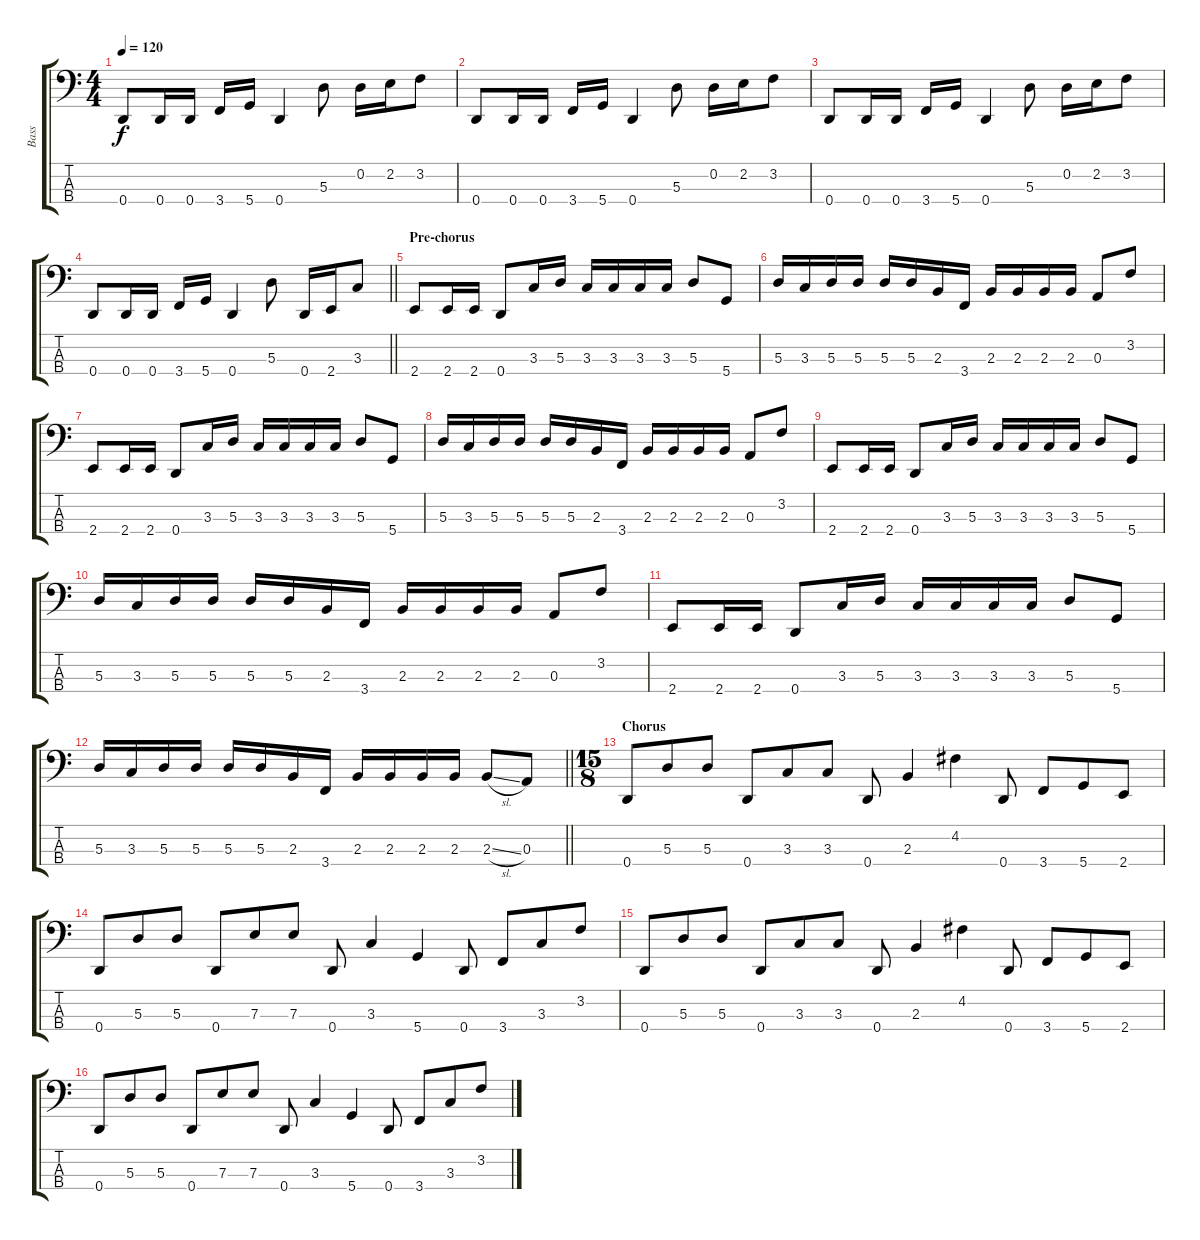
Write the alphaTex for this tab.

\track ("Bass" "Bass") {instrument electricbassfinger}
\staff {score tabs}
\tuning (G2 D2 A1 D1) {hide}
\ts (4 4)
\tempo 120
\clef f4
\ks c
0.4.8{dy f} 0.4.16 0.4.16 3.4.16 5.4.16 0.4.4 5.3.8 0.2.16 2.2.16 3.2.8 |
0.4.8 0.4.16 0.4.16 3.4.16 5.4.16 0.4.4 5.3.8 0.2.16 2.2.16 3.2.8 |
0.4.8 0.4.16 0.4.16 3.4.16 5.4.16 0.4.4 5.3.8 0.2.16 2.2.16 3.2.8 |
\barLineRight lightlight
0.4.8 0.4.16 0.4.16 3.4.16 5.4.16 0.4.4 5.3.8 0.4.16 2.4.16 3.3.8 |
\section ("" "Pre-chorus")
2.4.8 2.4.16 2.4.16 0.4.8 3.3.16 5.3.16 3.3.16 3.3.16 3.3.16 3.3.16 5.3.8 5.4.8 |
5.3.16 3.3.16 5.3.16 5.3.16 5.3.16 5.3.16 2.3.16 3.4.16 2.3.16 2.3.16 2.3.16 2.3.16 0.3.8 3.2.8 |
2.4.8 2.4.16 2.4.16 0.4.8 3.3.16 5.3.16 3.3.16 3.3.16 3.3.16 3.3.16 5.3.8 5.4.8 |
5.3.16 3.3.16 5.3.16 5.3.16 5.3.16 5.3.16 2.3.16 3.4.16 2.3.16 2.3.16 2.3.16 2.3.16 0.3.8 3.2.8 |
2.4.8 2.4.16 2.4.16 0.4.8 3.3.16 5.3.16 3.3.16 3.3.16 3.3.16 3.3.16 5.3.8 5.4.8 |
5.3.16 3.3.16 5.3.16 5.3.16 5.3.16 5.3.16 2.3.16 3.4.16 2.3.16 2.3.16 2.3.16 2.3.16 0.3.8 3.2.8 |
2.4.8 2.4.16 2.4.16 0.4.8 3.3.16 5.3.16 3.3.16 3.3.16 3.3.16 3.3.16 5.3.8 5.4.8 |
\barLineRight lightlight
5.3.16 3.3.16 5.3.16 5.3.16 5.3.16 5.3.16 2.3.16 3.4.16 2.3.16 2.3.16 2.3.16 2.3.16 2.3{sl}.8 0.3.8 |
\ts (15 8)
\section ("" "Chorus")
0.4.8 5.3.8 5.3.8 0.4.8 3.3.8 3.3.8 0.4.8 2.3.4 4.2.4 0.4.8 3.4.8 5.4.8 2.4.8 |
0.4.8 5.3.8 5.3.8 0.4.8 7.3.8 7.3.8 0.4.8 3.3.4 5.4.4 0.4.8 3.4.8 3.3.8 3.2.8 |
0.4.8 5.3.8 5.3.8 0.4.8 3.3.8 3.3.8 0.4.8 2.3.4 4.2.4 0.4.8 3.4.8 5.4.8 2.4.8 |
0.4.8 5.3.8 5.3.8 0.4.8 7.3.8 7.3.8 0.4.8 3.3.4 5.4.4 0.4.8 3.4.8 3.3.8 3.2.8
